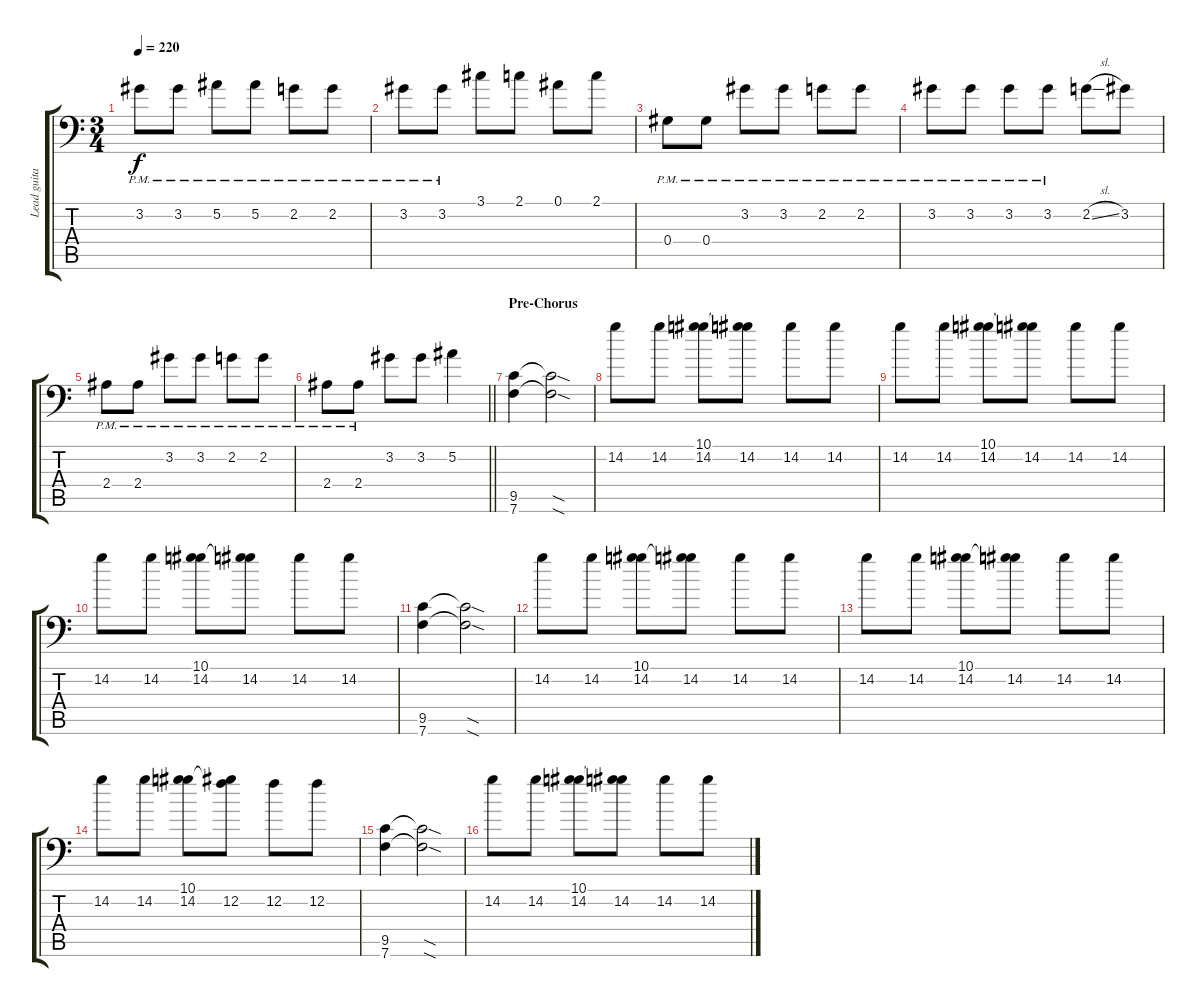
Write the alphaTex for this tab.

\track ("Lead guitar" "Lead guita") {instrument overdrivenguitar}
\staff {score tabs}
\tuning (Bb3 F3 Db3 Ab2 Eb2 Bb1) {hide}
\ts (3 4)
\tempo 220
\clef f4
\ks c
3.2{pm}.8{dy f} 3.2{pm}.8 5.2{pm}.8 5.2{pm}.8 2.2{pm}.8 2.2{pm}.8 |
3.2{pm}.8 3.2{pm}.8 3.1.8 2.1.8 0.1.8 2.1.8 |
0.4{pm}.8 0.4{pm}.8 3.2{pm}.8 3.2{pm}.8 2.2{pm}.8 2.2{pm}.8 |
3.2{pm}.8 3.2{pm}.8 3.2{pm}.8 3.2{pm}.8 2.2{sl}.8 3.2.8 |
2.4{pm}.8 2.4{pm}.8 3.2{pm}.8 3.2{pm}.8 2.2{pm}.8 2.2{pm}.8 |
\barLineRight lightlight
2.4{pm}.8 2.4{pm}.8 3.2.8 3.2.8 5.2.4 |
\section ("" "Pre-Chorus")
(9.5 7.6).4 (9.5{sod t} 7.6{sod t}).2 |
14.2.8 14.2.8 (10.1 14.2).8 (10.1{t} 14.2).8 14.2.8 14.2.8 |
14.2.8 14.2.8 (10.1 14.2).8 (10.1{t} 14.2).8 14.2.8 14.2.8 |
14.2.8 14.2.8 (10.1 14.2).8 (10.1{t} 14.2).8 14.2.8 14.2.8 |
(9.5 7.6).4 (9.5{sod t} 7.6{sod t}).2 |
14.2.8 14.2.8 (10.1 14.2).8 (10.1{t} 14.2).8 14.2.8 14.2.8 |
14.2.8 14.2.8 (10.1 14.2).8 (10.1{t} 14.2).8 14.2.8 14.2.8 |
14.2.8 14.2.8 (10.1 14.2).8 (10.1{t} 12.2).8 12.2.8 12.2.8 |
(9.5 7.6).4 (9.5{sod t} 7.6{sod t}).2 |
14.2.8 14.2.8 (10.1 14.2).8 (10.1{t} 14.2).8 14.2.8 14.2.8
